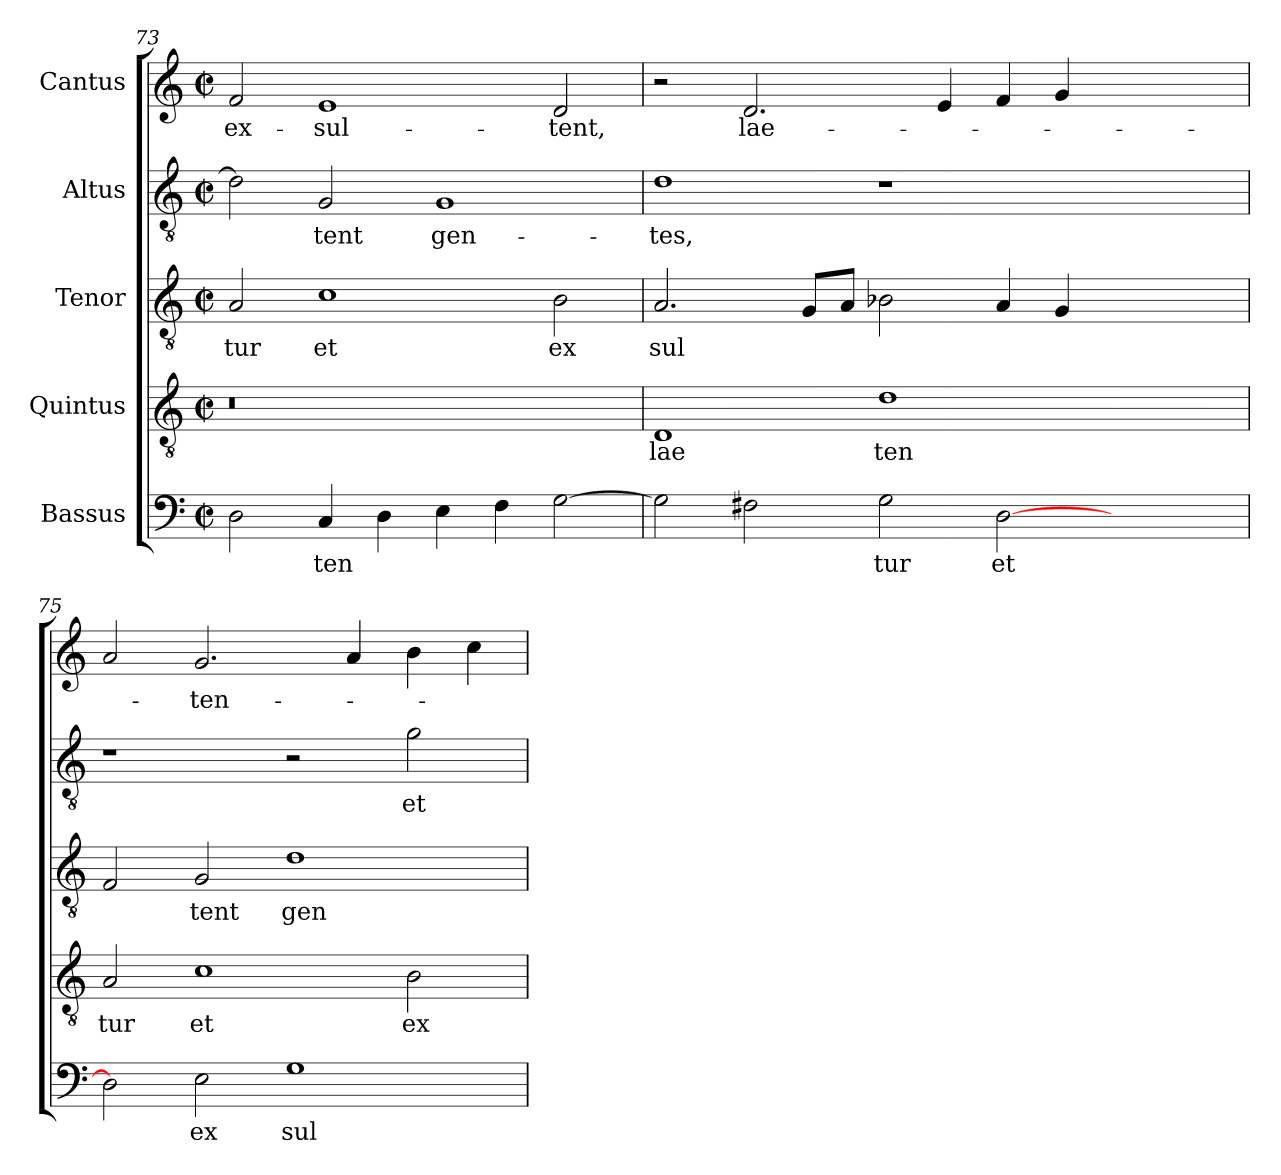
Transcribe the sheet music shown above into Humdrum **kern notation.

**kern	**text	**kern	**text	**kern	**text	**kern	**text	**kern	**text
*part5	*part5	*part4	*part4	*part3	*part3	*part2	*part2	*part1	*part1
*staff5	*staff5	*staff4	*staff4	*staff3	*staff3	*staff2	*staff2	*staff1	*staff1
*I"Bassus	*	*I"Quintus	*	*I"Tenor	*	*I"Altus	*	*I"Cantus	*
*clefF4	*	*clefGv2	*	*clefGv2	*	*clefGv2	*	*clefG2	*
*M2/2	*	*M2/2	*	*M2/2	*	*M2/2	*	*M2/2	*
*met(c|)	*	*met(c|)	*	*met(c|)	*	*met(c|)	*	*met(c|)	*
=73	=73	=73	=73	=73	=73	=73	=73	=73	=73
!	!	!	!	!	!LO:LY:b:cj	!	!	!	!LO:LY:b:cj
2D\	.	0r	.	2A/	tur	2d\]	.	2f/	ex-
!	!LO:LY:b	!	!	!	!LO:LY:b:cj	!	!LO:LY:b:cj	!	!LO:LY:b:cj
4C/	ten	.	.	1c	et	2G/	-tent	1e	-sul-
4D\	.	.	.	.	.	.	.	.	.
!	!	!	!	!	!	!	!LO:LY:b:cj	!	!
4E\	.	.	.	.	.	1G	gen-	.	.
4F\	.	.	.	.	.	.	.	.	.
!	!	!	!	!	!LO:LY:b:cj	!	!	!	!LO:LY:b:cj
[>2G\	.	.	.	2B\	ex	.	.	2d/	-tent,
=74	=74	=74	=74	=74	=74	=74	=74	=74	=74
!	!	!	!LO:LY:b:cj	!	!LO:LY:b	!	!LO:LY:b:cj	!	!
2G\]	.	1D	lae	2.A/	sul	1d	-tes,	2r	.
!	!	!	!	!	!	!	!	!	!LO:LY:b
2F#\	.	.	.	.	.	.	.	2.d/	lae-
.	.	.	.	8G/L	.	.	.	.	.
.	.	.	.	8A/J	.	.	.	.	.
!	!LO:LY:b:cj	!	!LO:LY:b:cj	!	!	!LO:N:vis=1	!	!	!
2G\	tur	1d	ten	2B-X\	.	0r	.	.	.
.	.	.	.	.	.	.	.	4e/	.
!	!LO:LY:b:cj	!	!	!	!	!	!	!	!
[>2D\	et	.	.	4A/	.	.	.	4f/	.
.	.	.	.	4G/	.	.	.	4g/	.
1ryy	.	1ryy	.	1ryy	.	.	.	1ryy	.
=75	=75	=75	=75	=75	=75	=75	=75	=75	=75
!	!	!	!LO:LY:b:cj	!	!	!	!	!	!
2D\]	.	2A/	tur	2F/	.	1r	.	2a/	.
!	!LO:LY:b:cj	!	!LO:LY:b:cj	!	!LO:LY:b:cj	!	!	!	!LO:LY:b
2E\	ex	1c	et	2G/	tent	.	.	2.g/	-ten-
!	!LO:LY:b:cj	!	!	!	!LO:LY:b:cj	!	!	!	!
1G	sul	.	.	1d	gen	2r	.	.	.
.	.	.	.	.	.	.	.	4a/	.
!	!	!	!LO:LY:b:cj	!	!	!	!LO:LY:b:cj	!	!
.	.	2B\	ex	.	.	2g\	et	4b\	.
.	.	.	.	.	.	.	.	4cc\	.
=	=	=	=	=	=	=	=	=	=
*-	*-	*-	*-	*-	*-	*-	*-	*-	*-
